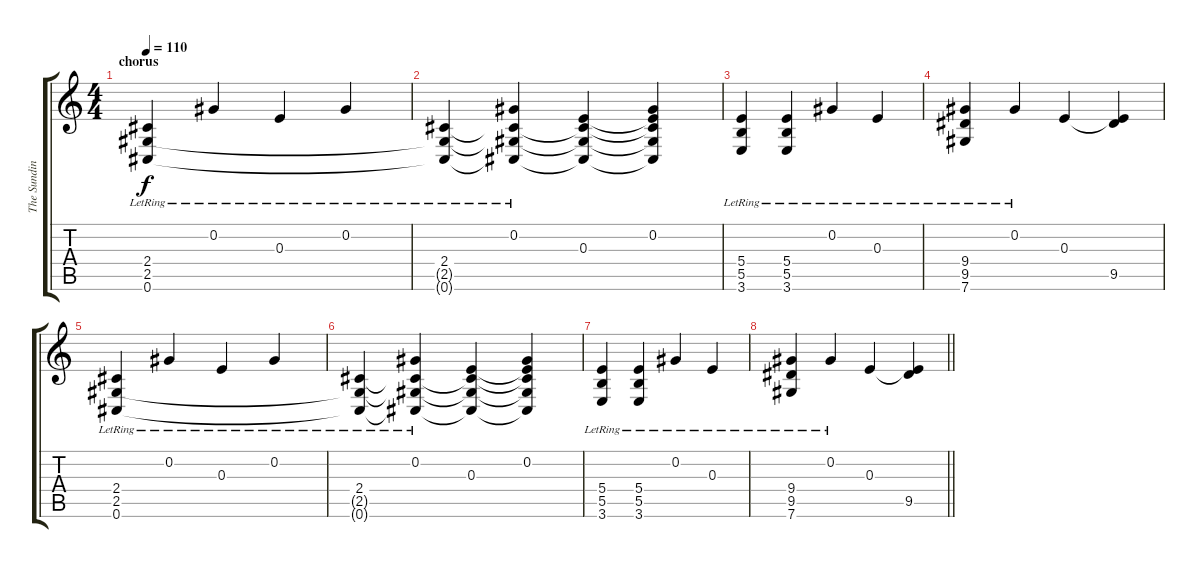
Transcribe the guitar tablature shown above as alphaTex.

\track ("The Sundin" "The Sundin") {instrument distortionguitar}
\staff {score tabs}
\tuning (Db4 Ab3 E3 B2 Gb2 Db2) {hide}
\ts (4 4)
\section ("" "chorus")
\tempo 110
\clef g2
\ks c
(2.4{lr} 2.5{lr} 0.6{lr}).4{dy f} 0.2{lr}.4 0.3{lr}.4 0.2{lr}.4 |
(2.4{lr} 2.5{t} 0.6{t}).4 (0.2{lr} 2.4{t} 2.5{t} 0.6{t}).4 (0.3 2.4{t} 2.5{t} 0.6{t}).4 (0.2 0.3{t} 2.4{t} 2.5{t} 0.6{t}).4 |
(5.4{lr} 5.5{lr} 3.6{lr}).4 (5.4{lr} 5.5{lr} 3.6{lr}).4 0.2{lr}.4 0.3{lr}.4 |
(9.4{lr} 9.5{lr} 7.6{lr}).4 0.2{lr}.4 0.3.4 (0.3{t} 9.5).4 |
(2.4{lr} 2.5{lr} 0.6{lr}).4 0.2{lr}.4 0.3{lr}.4 0.2{lr}.4 |
(2.4{lr} 2.5{t} 0.6{t}).4 (0.2{lr} 2.4{t} 2.5{t} 0.6{t}).4 (0.3 2.4{t} 2.5{t} 0.6{t}).4 (0.2 0.3{t} 2.4{t} 2.5{t} 0.6{t}).4 |
(5.4{lr} 5.5{lr} 3.6{lr}).4 (5.4{lr} 5.5{lr} 3.6{lr}).4 0.2{lr}.4 0.3{lr}.4 |
\barLineRight lightlight
(9.4{lr} 9.5{lr} 7.6{lr}).4 0.2{lr}.4 0.3.4 (0.3{t} 9.5).4
